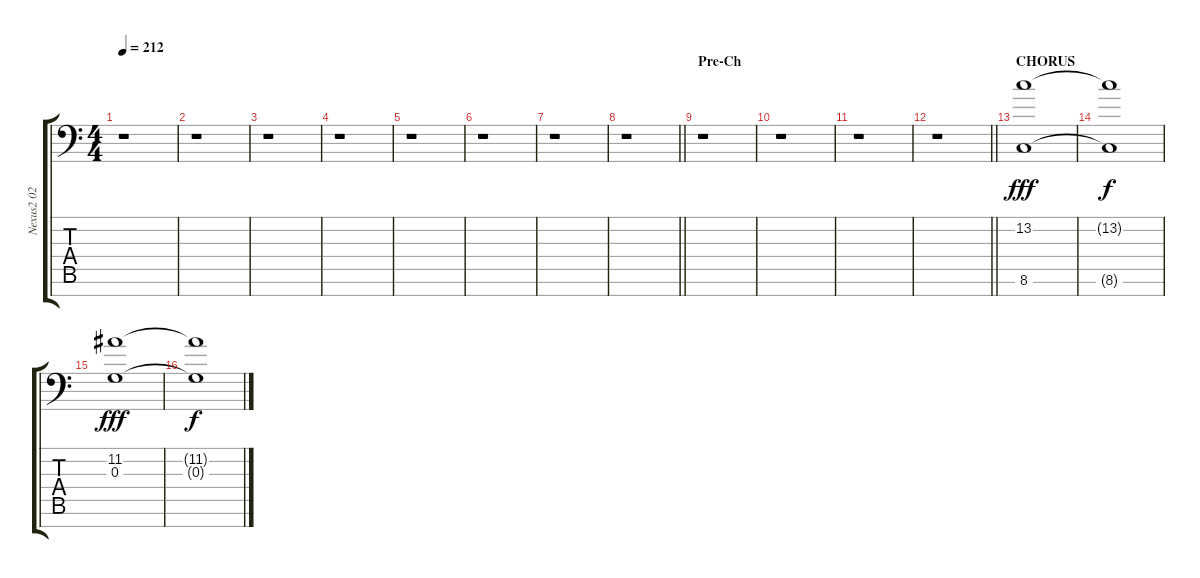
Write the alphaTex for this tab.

\track ("Nexus2 02" "Nexus2 02") {instrument lead2sawtooth}
\staff {score tabs}
\tuning (C8 B3 G3 D3 A2 E2 A-1) {hide}
\ts (4 4)
\tempo 212
\clef f4
\ks c
r.1{dy fff} |
r.1 |
r.1 |
r.1 |
r.1 |
r.1 |
r.1 |
\barLineRight lightlight
r.1 |
\section ("" "Pre-Ch")
r.1 |
r.1 |
r.1 |
\barLineRight lightlight
r.1 |
\section ("" "CHORUS")
(13.2 8.6).1 |
(13.2{t} 8.6{t}).1{dy f} |
(11.2 0.3).1{dy fff} |
(11.2{t} 0.3{t}).1{dy f}
